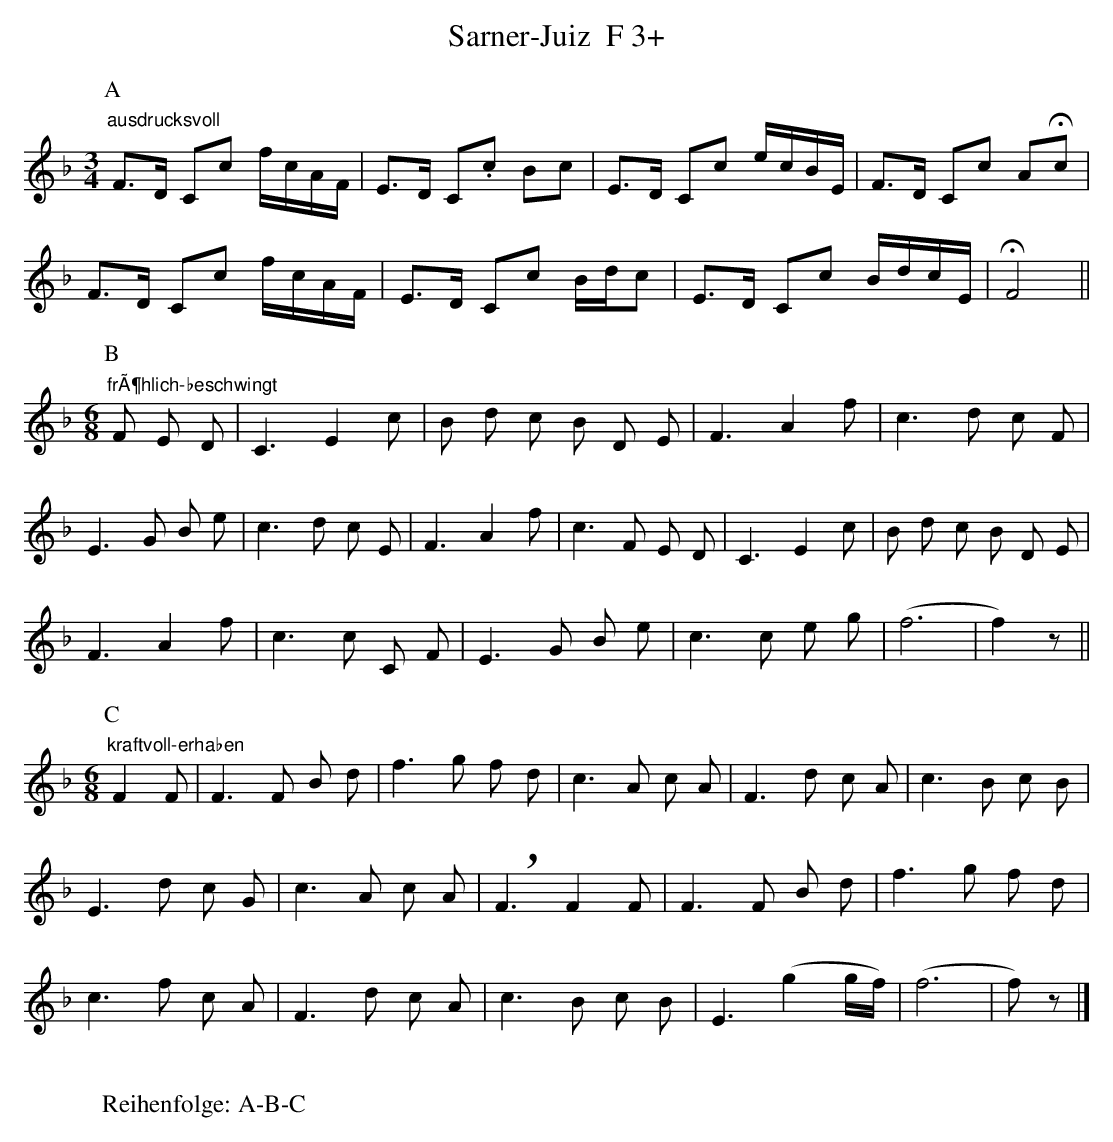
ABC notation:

X:1
T:Sarner-Juiz  F 3+
M:3/4
L:1/8
K:F
[P:A] "ausdrucksvoll" F>D Cc f/2c/2A/2F/2 | E>D C.c Bc | E>D Cc e/2c/2B/2E/2 | F>D Cc A!fermata!c |
F>D Cc f/2c/2A/2F/2 | E>D Cc B/2d/2c | E>D Cc B/2d/2c/2E/2 | !fermata!F4 ||
M:6/8
L:1/8
[P:B] "frÃ¶hlich-beschwingt"
F E D | C3E2c | B d c B D E | F3 A2f | c3 d c F |
E3 G B e | c3 d c E | F3 A2f | c3 F E D | C3 E2c | B d c B D E |
F3 A2f | c3 c C F | E3 G B e | c3 c e g | (f6 | f2)z ||
M:6/8
[P:C] "kraftvoll-erhaben" F2F | F3 F B d | f3 g f d | c3 A c A | F3 d c A | c3 B c B |
E3 d c G | c3 A c A | !breath! F3 F2F | F3 F B d | f3 g f d |
c3 f c A | F3 d c A | c3 B c B | E3 (g2g/2f/2) | (f6 | f)z |]
W:
W:Reihenfolge: A-B-C
